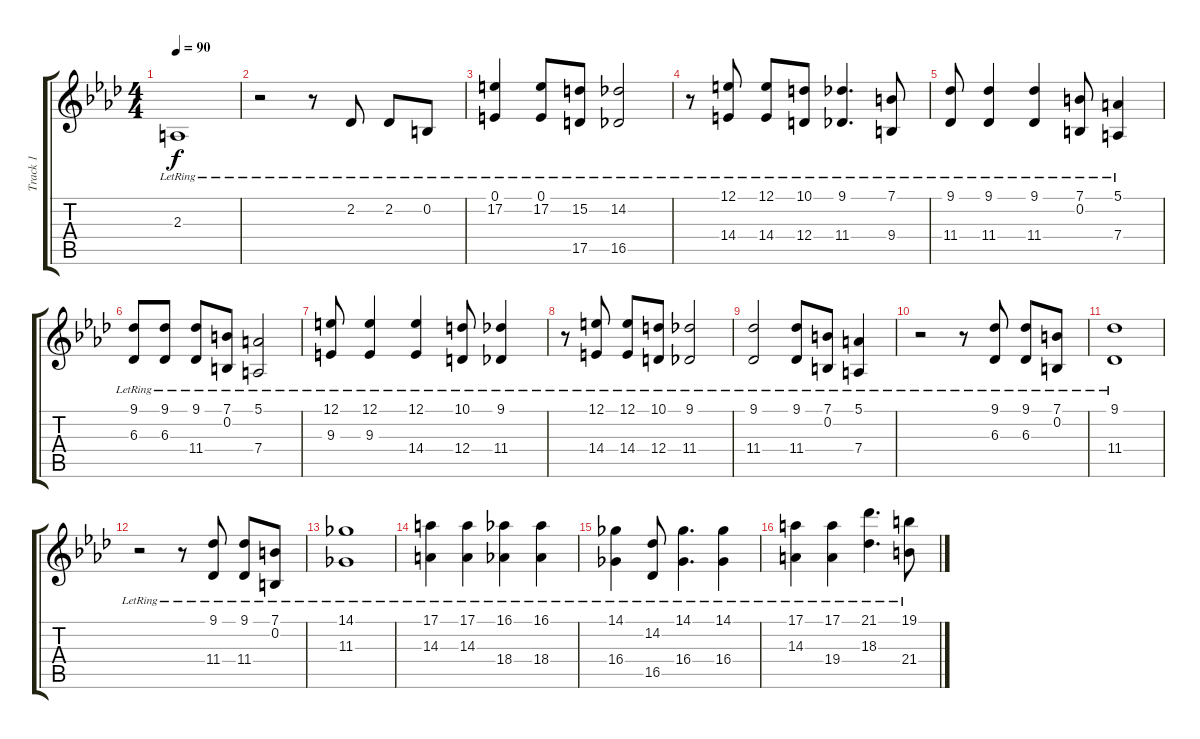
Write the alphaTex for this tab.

\track ("Track 1" "Track 1") {instrument acousticgrandpiano}
\staff {score tabs}
\tuning (E4 B3 G3 D3 A2 E2) {hide}
\ts (4 4)
\tempo 90
\clef g2
\ks ab
2.3{lr}.1{dy f} |
r.2 r.8 2.2{lr}.8 2.2{lr}.8 0.2{lr}.8 |
(0.1{lr} 17.2{lr}).4 (0.1{lr} 17.2{lr}).8 (15.2{lr} 17.5{lr}).8 (14.2{lr} 16.5{lr}).2 |
r.8 (12.1{lr} 14.4{lr}).8 (12.1{lr} 14.4{lr}).8 (10.1{lr} 12.4{lr}).8 (9.1{lr} 11.4{lr}).4{d} (7.1{lr} 9.4{lr}).8 |
(9.1{lr} 11.4{lr}).8 (9.1{lr} 11.4{lr}).4 (9.1{lr} 11.4{lr}).4 (7.1{lr} 0.2{lr}).8 (5.1{lr} 7.4{lr}).4 |
(9.1{lr} 6.3{lr}).8 (9.1{lr} 6.3{lr}).8 (9.1{lr} 11.4{lr}).8 (7.1{lr} 0.2{lr}).8 (5.1{lr} 7.4{lr}).2 |
(12.1{lr} 9.3{lr}).8 (12.1{lr} 9.3{lr}).4 (12.1{lr} 14.4{lr}).4 (10.1{lr} 12.4{lr}).8 (9.1{lr} 11.4{lr}).4 |
r.8 (12.1{lr} 14.4{lr}).8 (12.1{lr} 14.4{lr}).8 (10.1{lr} 12.4{lr}).8 (9.1{lr} 11.4{lr}).2 |
(9.1{lr} 11.4{lr}).2 (9.1{lr} 11.4{lr}).8 (7.1{lr} 0.2{lr}).8 (5.1{lr} 7.4{lr}).4 |
r.2 r.8 (9.1{lr} 6.3{lr}).8 (9.1{lr} 6.3{lr}).8 (7.1{lr} 0.2{lr}).8 |
(9.1{lr} 11.4{lr}).1 |
r.2 r.8 (9.1{lr} 11.4{lr}).8 (9.1{lr} 11.4{lr}).8 (7.1{lr} 0.2{lr}).8 |
(14.1{lr} 11.3{lr}).1 |
(17.1{lr} 14.3{lr}).4 (17.1{lr} 14.3{lr}).4 (16.1{lr} 18.4{lr}).4 (16.1{lr} 18.4{lr}).4 |
(14.1{lr} 16.4{lr}).4 (14.2{lr} 16.5{lr}).8 (14.1{lr} 16.4{lr}).4{d} (14.1{lr} 16.4{lr}).4 |
(17.1{lr} 14.3{lr}).4 (17.1{lr} 19.4{lr}).4 (21.1{lr} 18.3{lr}).4{d} (19.1{lr} 21.4{lr}).8
